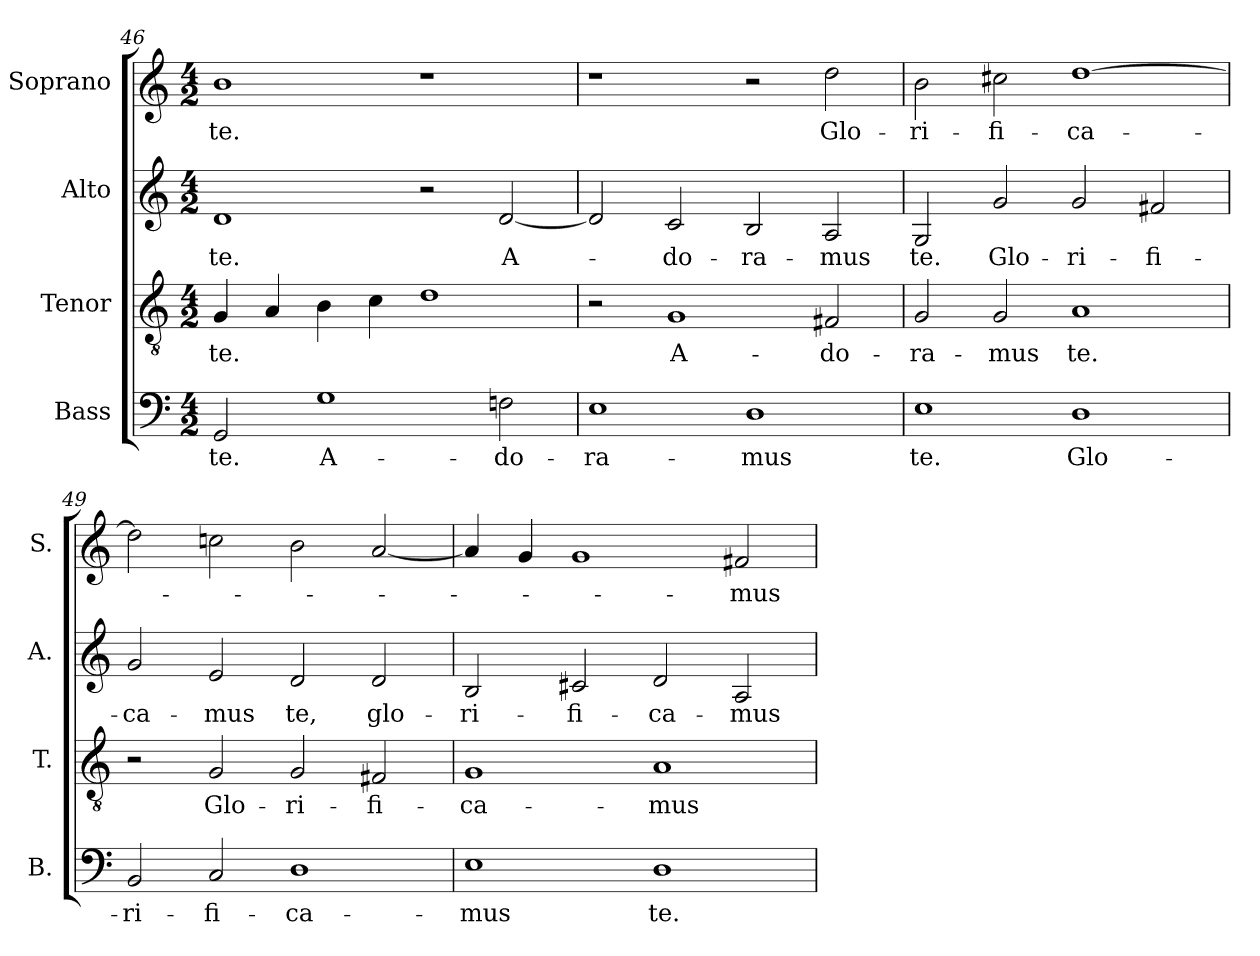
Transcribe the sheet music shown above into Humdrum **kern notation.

**kern	**text	**kern	**text	**kern	**text	**kern	**text
*part4	*part4	*part3	*part3	*part2	*part2	*part1	*part1
*staff4	*staff4	*staff3	*staff3	*staff2	*staff2	*staff1	*staff1
*I"Bass	*	*I"Tenor	*	*I"Alto	*	*I"Soprano	*
*I'B.	*	*I'T.	*	*I'A.	*	*I'S.	*
*clefF4	*	*clefGv2	*	*clefG2	*	*clefG2	*
*	*	*ITrd7c12	*	*	*	*	*
*k[]	*	*k[]	*	*k[]	*	*k[]	*
*C:	*	*C:	*	*C:	*	*C:	*
*M4/2	*	*M4/2	*	*M4/2	*	*M4/2	*
=46	=46	=46	=46	=46	=46	=46	=46
!	!LO:LY:b:color=#000000	!	!	!	!	!	!
!	!	!	!LO:LY:b:color=#000000	!	!	!	!
!	!	!	!	!	!LO:LY:b:color=#000000	!	!
!	!	!	!	!	!	!	!LO:LY:b:color=#000000
2GGi/	te.	4GGi/	te.	1di	te.	1bi	te.
.	.	4AAi/	.	.	.	.	.
!	!LO:LY:b:color=#000000	!	!	!	!	!	!
1Gi	A-	4BBi\	.	.	.	.	.
.	.	4Ci\	.	.	.	.	.
.	.	1Di	.	2r	.	1r	.
!	!LO:LY:b:color=#000000	!	!	!	!	!	!
!	!	!	!	!	!LO:LY:b:color=#000000	!	!
2Fni\	-do-	.	.	[2di/	A-	.	.
=47	=47	=47	=47	=47	=47	=47	=47
!	!LO:LY:b:color=#000000	!	!	!	!	!	!
1Ei	-ra-	2r	.	2di/]	.	1r	.
!	!	!	!LO:LY:b:color=#000000	!	!	!	!
!	!	!	!	!	!LO:LY:b:color=#000000	!	!
.	.	1GGi	A-	2ci/	-do-	.	.
!	!LO:LY:b:color=#000000	!	!	!	!	!	!
!	!	!	!	!	!LO:LY:b:color=#000000	!	!
1Di	-mus	.	.	2Bi/	-ra-	2r	.
!	!	!	!LO:LY:b:color=#000000	!	!	!	!
!	!	!	!	!	!LO:LY:b:color=#000000	!	!
!	!	!	!	!	!	!	!LO:LY:b:color=#000000
.	.	2FF#Xi/	-do-	2Ai/	-mus	2ddi\	Glo-
=48	=48	=48	=48	=48	=48	=48	=48
!	!LO:LY:b:color=#000000	!	!	!	!	!	!
!	!	!	!LO:LY:b:color=#000000	!	!	!	!
!	!	!	!	!	!LO:LY:b:color=#000000	!	!
!	!	!	!	!	!	!	!LO:LY:b:color=#000000
1Ei	te.	2GGi/	-ra-	2Gi/	te.	2bi\	-ri-
!	!	!	!LO:LY:b:color=#000000	!	!	!	!
!	!	!	!	!	!LO:LY:b:color=#000000	!	!
!	!	!	!	!	!	!	!LO:LY:b:color=#000000
.	.	2GGi/	-mus	2gi/	Glo-	2cc#Xi\	-fi-
!	!LO:LY:b:color=#000000	!	!	!	!	!	!
!	!	!	!LO:LY:b:color=#000000	!	!	!	!
!	!	!	!	!	!LO:LY:b:color=#000000	!	!
!	!	!	!	!	!	!	!LO:LY:b:color=#000000
1Di	Glo-	1AAi	te.	2gi/	-ri-	[1ddi	-ca-
!	!	!	!	!	!LO:LY:b:color=#000000	!	!
.	.	.	.	2f#Xi/	-fi-	.	.
=49	=49	=49	=49	=49	=49	=49	=49
!	!LO:LY:b:color=#000000	!	!	!	!	!	!
!	!	!	!	!	!LO:LY:b:color=#000000	!	!
2BBi/	-ri-	2r	.	2gi/	-ca-	2ddi\]	.
!	!LO:LY:b:color=#000000	!	!	!	!	!	!
!	!	!	!LO:LY:b:color=#000000	!	!	!	!
!	!	!	!	!	!LO:LY:b:color=#000000	!	!
2Ci/	-fi-	2GGi/	Glo-	2ei/	-mus	2ccni\	.
!	!LO:LY:b:color=#000000	!	!	!	!	!	!
!	!	!	!LO:LY:b:color=#000000	!	!	!	!
!	!	!	!	!	!LO:LY:b:color=#000000	!	!
1Di	-ca-	2GGi/	-ri-	2di/	te,	2bi\	.
!	!	!	!LO:LY:b:color=#000000	!	!	!	!
!	!	!	!	!	!LO:LY:b:color=#000000	!	!
.	.	2FF#Xi/	-fi-	2di/	glo-	[2ai/	.
!!LO:LB:g=z
=50	=50	=50	=50	=50	=50	=50	=50
!	!LO:LY:b:color=#000000	!	!	!	!	!	!
!	!	!	!LO:LY:b:color=#000000	!	!	!	!
!	!	!	!	!	!LO:LY:b:color=#000000	!	!
1Ei	-mus	1GGi	-ca-	2Bi/	-ri-	4ai/]	.
.	.	.	.	.	.	4gi/	.
!	!	!	!	!	!LO:LY:b:color=#000000	!	!
.	.	.	.	2c#Xi/	-fi-	1gi	.
!	!LO:LY:b:color=#000000	!	!	!	!	!	!
!	!	!	!LO:LY:b:color=#000000	!	!	!	!
!	!	!	!	!	!LO:LY:b:color=#000000	!	!
1Di	te.	1AAi	-mus	2di/	-ca-	.	.
!	!	!	!	!	!LO:LY:b:color=#000000	!	!
!	!	!	!	!	!	!	!LO:LY:b:color=#000000
.	.	.	.	2Ai/	-mus	2f#Xi/	-mus
=	=	=	=	=	=	=	=
*-	*-	*-	*-	*-	*-	*-	*-
